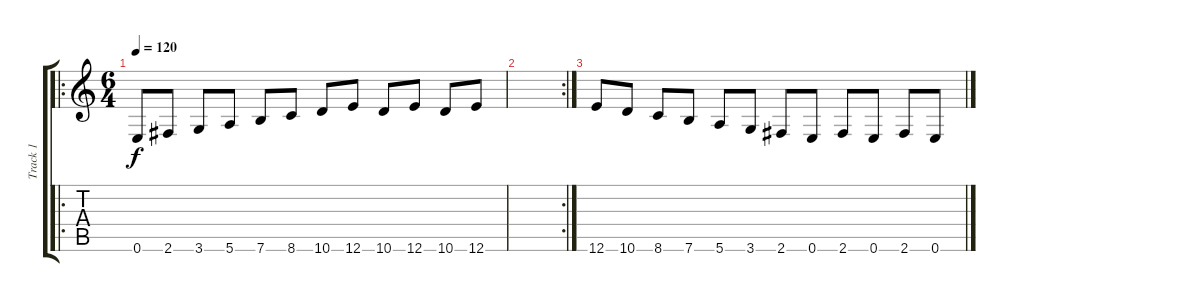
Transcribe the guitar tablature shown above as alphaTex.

\track ("Track 1" "Track 1") {instrument acousticguitarsteel}
\staff {score tabs}
\tuning (E4 B3 G3 D3 A2 E2) {hide}
\ro
\ts (6 4)
\tempo 120
\clef g2
\ks c
0.6.8{dy f instrument acousticguitarsteel} 2.6.8 3.6.8 5.6.8 7.6.8 8.6.8 10.6.8 12.6.8 10.6.8 12.6.8 10.6.8 12.6.8 |
\rc 2
|
12.6.8 10.6.8 8.6.8 7.6.8 5.6.8 3.6.8 2.6.8 0.6.8 2.6.8 0.6.8 2.6.8 0.6.8
